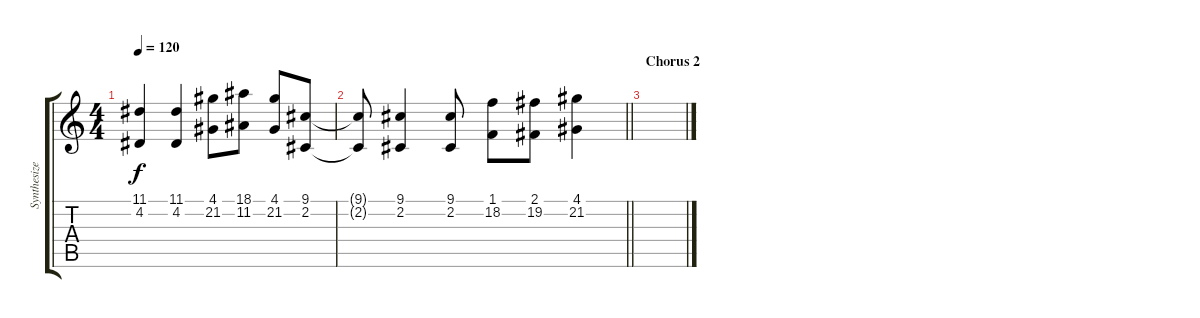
\track ("Synthesizer 1" "Synthesize") {instrument lead2sawtooth}
\staff {score tabs}
\tuning (E4 B3 G3 D3 A2 E2) {hide}
\ts (4 4)
\tempo 120
\clef g2
\ks c
(11.1 4.2).4{dy f} (11.1 4.2).4 (4.1 21.2).8 (18.1 11.2).8 (4.1 21.2).8 (9.1 2.2).8 |
\barLineRight lightlight
(9.1{t} 2.2{t}).8 (9.1 2.2).4 (9.1 2.2).8 (1.1 18.2).8 (2.1 19.2).8 (4.1 21.2).4 |
\section ("" "Chorus 2")
